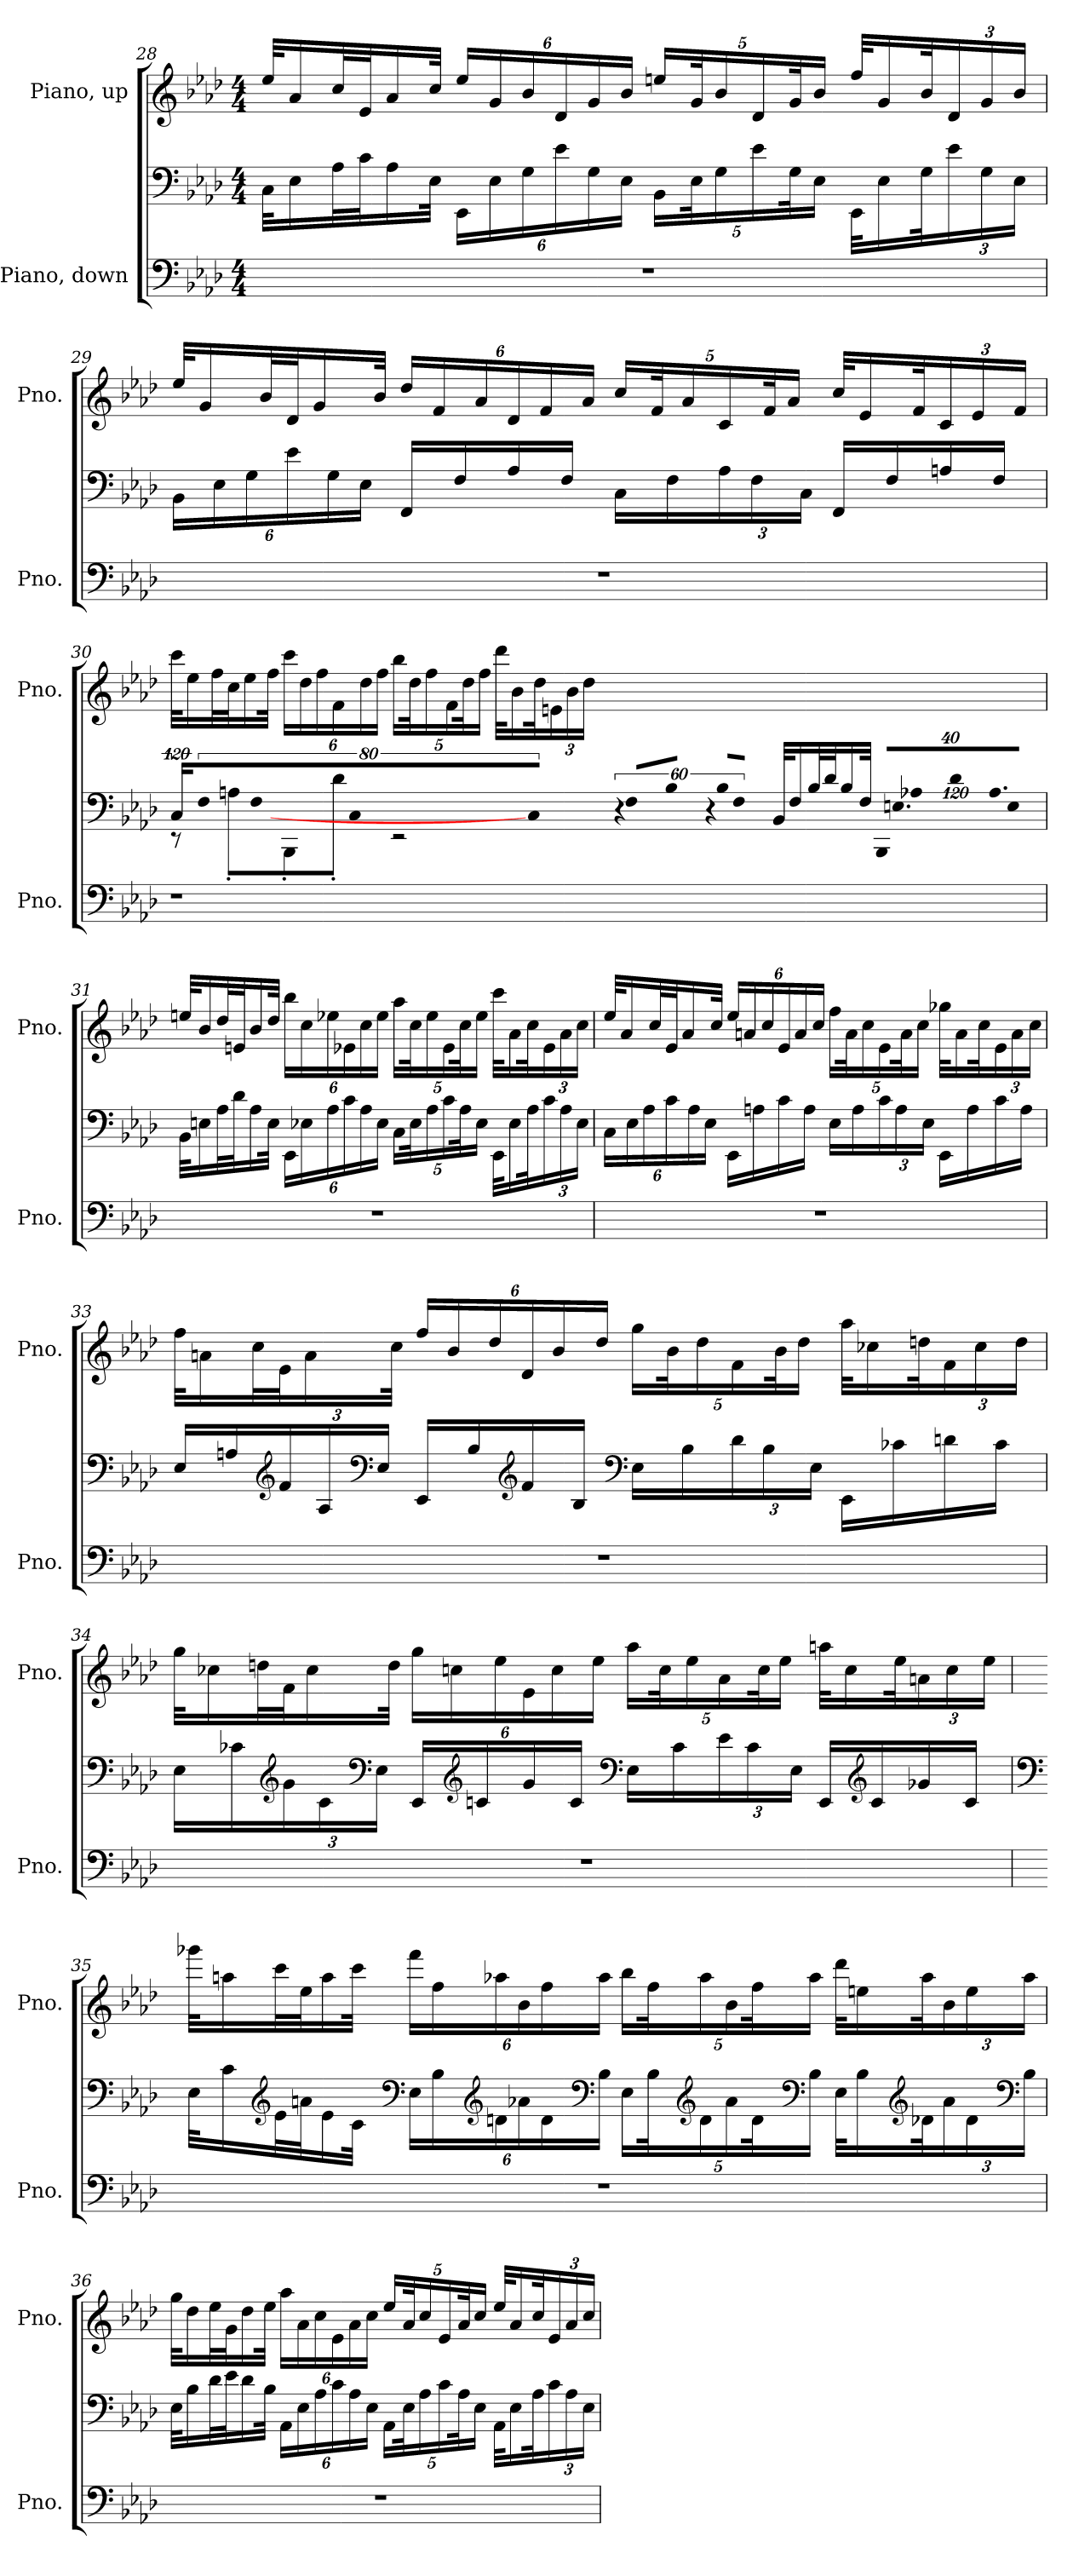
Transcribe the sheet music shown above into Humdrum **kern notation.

**kern	**kern	**kern
*part2	*part2	*part1
*staff3	*staff2	*staff1
*I"Piano, down	*	*I"Piano, up
*I'Pno.	*	*I'Pno.
!!LO:LB:g=z
*clefF4	*clefF4	*clefG2
*k[b-e-a-d-]	*k[b-e-a-d-]	*k[b-e-a-d-]
*M4/4	*M4/4	*M4/4
=28	=28	=28
1r	32C\KLL	32ee-/KLL
.	16E-\	16a-/
.	32A-\L	32cc/L
.	32c\J	32e-/J
.	16A-\	16a-/
.	32E-\JJk	32cc/JJk
*	*Xbrackettup	*Xbrackettup
.	24EE-\LL	24ee-/LL
.	24E-\	24g/
.	24G\	24b-/
.	24e-\	24d-/
.	24G\	24g/
.	24E-\JJ	24b-/JJ
.	20BB-\LL	20een/LL
.	40E-\K	40g/K
.	20G\	20b-/
.	20e-\	20d-/
.	40G\K	40g/K
.	20E-\JJ	20b-/JJ
.	32EE-\KLL	32ff/KLL
.	16E-\	16g/
.	32G\K	32b-/K
.	24e-\	24d-/
.	24G\	24g/
.	24E-\JJ	24b-/JJ
!!LO:PB:g=z
=29	=29	=29
1r	24BB-\LL	32ee-/KLL
.	.	16g/
.	24E-\	.
.	24G\	.
.	.	32b-/L
.	24e-\	32d-/J
.	.	16g/
.	24G\	.
.	24E-\JJ	.
.	.	32b-/JJk
.	16FF/LL	24dd-/LL
.	.	24f/
.	16F/	.
.	.	24a-/
.	16A-/	24d-/
.	.	24f/
.	16F/JJ	.
.	.	24a-/JJ
.	16C\LL	20cc/LL
.	.	40f/K
.	16F\	.
.	.	20a-/
.	24A-\	20c/
.	24F\	.
.	.	40f/K
.	.	20a-/JJ
.	24C\JJ	.
.	16FF/LL	32cc/KLL
.	.	16e-/
.	16F/	.
.	.	32f/K
.	16An/	24c/
.	.	24e-/
.	16F/JJ	.
.	.	24f/JJ
!!LO:LB:g=z
=30	=30	=30
*	*brackettup	*
!	!LO:N:vis=16	!
*	*^	*
1r	1920%107C/KL	8r	32ccc\KLL
.	.	.	16ee-\
!	!LO:N:vis=8	!	!
.	640%71F/	.	.
.	.	.	32ff\L
.	.	8An'\L	32cc\J
.	.	.	16ee-\
!	!LO:N:vis=32	!	!
.	1920%53F/LL	.	.
!	!LO:N:vis=32	!	!
.	[1920%53C/	.	.
.	.	.	32ff\JJk
.	1920ryy	.	.
!	!LO:N:vis=32	!	!
.	1920%53C/JJJ]	.	.
!	!LO:N:vis=32	!	!
.	1920%53r	8BBB-'\	24ccc\LL
!	!LO:N:vis=16	!	!
.	1920%107F/LL	.	.
.	.	.	24dd-\
!	!LO:N:vis=16	!	!
.	1920%107B-/JJ	.	24ff\
.	.	8d-'\J	24f\
!	!LO:N:vis=32	!	!
.	1920%53r	.	.
!	!LO:N:vis=32	!	!
.	1920%53B-/KLL	.	24dd-\
!	!LO:N:vis=16	!	!
.	1920%107F/JJ	.	.
.	.	.	24ff\JJ
.	32BB-/KLL	2r	20bb-\LL
.	16F/	.	.
.	.	.	40dd-\K
.	.	.	20ff\
.	32B-/L	.	.
.	32d-/J	.	20f\
.	16B-/	.	.
.	.	.	40dd-\K
.	.	.	20ff\JJ
.	32F/JJk	.	.
*	*Xbrackettup	*	*
!	!LO:N:vis=32	!	!
.	640%23BBB-/LLL	.	32ddd-\KLL
.	.	.	16b-\
!	!LO:N:vis=32.	!	!
.	1920%103En/	.	.
!	!LO:N:vis=32	!	!
.	640%23A-X/	.	.
.	.	.	32dd-\K
.	.	.	24en\
!	!LO:N:vis=32	!	!
.	640%23d-/	.	.
!	!LO:N:vis=32.	!	!
.	1920%103A-/	.	.
.	.	.	24b-\
.	.	.	24dd-\JJ
!	!LO:N:vis=32	!	!
.	640%23E/JJJ	.	.
960ryy	.	960ryy	960ryy
*	*v	*v	*
!!LO:LB:g=z
=31	=31	=31
1r	32BB-\KLL	32een/KLL
.	16En\	16b-/
.	32A-\L	32dd-/L
.	32d-\J	32en/J
.	16A-\	16b-/
.	32E\JJk	32dd-/JJk
.	24EE-\LL	24bb-\LL
.	24E-X\	24cc\
.	24A-\	24ee-X\
.	24c\	24e-X\
.	24A-\	24cc\
.	24E-\JJ	24ee-\JJ
.	20C\LL	20aa-\LL
.	40E-\K	40cc\K
.	20A-\	20ee-\
.	20c\	20e-\
.	40A-\K	40cc\K
.	20E-\JJ	20ee-\JJ
.	32EE-\KLL	32ccc\KLL
.	16E-\	16a-\
.	32A-\K	32cc\K
.	24c\	24e-\
.	24A-\	24a-\
.	24E-\JJ	24cc\JJ
!!LO:LB:g=z
=32	=32	=32
1r	24C\LL	32ee-/KLL
.	.	16a-/
.	24E-\	.
.	24A-\	.
.	.	32cc/L
.	24c\	32e-/J
.	.	16a-/
.	24A-\	.
.	24E-\JJ	.
.	.	32cc/JJk
.	16EE-\LL	24ee-/LL
.	.	24an/
.	16An\	.
.	.	24cc/
.	16c\	24e-/
.	.	24a/
.	16A\JJ	.
.	.	24cc/JJ
.	16E-\LL	20ff\LL
.	.	40a\K
.	16A\	.
.	.	20cc\
.	24c\	20e-\
.	24A\	.
.	.	40a\K
.	.	20cc\JJ
.	24E-\JJ	.
.	16EE-\LL	32gg-X\KLL
.	.	16a\
.	16A\	.
.	.	32cc\K
.	16c\	24e-\
.	.	24a\
.	16A\JJ	.
.	.	24cc\JJ
!!LO:PB:g=z
=33	=33	=33
1r	16E-/LL	32ff\KLL
.	.	16an\
.	16An/	.
.	.	32cc\L
*	*clefG2	*
.	24f/	32e-\J
.	.	16a\
.	24A/	.
*	*clefF4	*
.	24E-/JJ	.
.	.	32cc\JJk
.	16EE-/LL	24ff/LL
.	.	24b-/
.	16B-/	.
.	.	24dd-/
*	*clefG2	*
.	16f/	24d-/
.	.	24b-/
.	16B-/JJ	.
.	.	24dd-/JJ
*	*clefF4	*
.	16E-\LL	20gg\LL
.	.	40b-\K
.	16B-\	.
.	.	20dd-\
.	24d-\	20f\
.	24B-\	.
.	.	40b-\K
.	.	20dd-\JJ
.	24E-\JJ	.
.	16EE-\LL	32aa-\KLL
.	.	16cc-X\
.	16c-X\	.
.	.	32ddn\K
.	16dn\	24f\
.	.	24cc-\
.	16c-\JJ	.
.	.	24dd\JJ
!!LO:LB:g=z
=34	=34	=34
1r	16E-\LL	32gg\KLL
.	.	16cc-X\
.	16c-X\	.
.	.	32ddn\L
*	*clefG2	*
.	24g\	32f\J
.	.	16cc-\
.	24c-\	.
*	*clefF4	*
.	24E-\JJ	.
.	.	32dd\JJk
.	16EE-/LL	24gg\LL
.	.	24ccn\
*	*clefG2	*
.	16cn/	.
.	.	24ee-\
.	16g/	24e-\
.	.	24cc\
.	16c/JJ	.
.	.	24ee-\JJ
*	*clefF4	*
.	16E-\LL	20aa-\LL
.	.	40cc\K
.	16c\	.
.	.	20ee-\
.	24e-\	20a-\
.	24c\	.
.	.	40cc\K
.	.	20ee-\JJ
.	24E-\JJ	.
.	16EE-/LL	32aan\KLL
.	.	16cc\
*	*clefG2	*
.	16c/	.
.	.	32ee-\K
.	16g-X/	24an\
.	.	24cc\
.	16c/JJ	.
.	.	24ee-\JJ
!!LO:LB:g=z
=35	=35	=35
*	*clefF4	*
1r	32E-\KLL	32ggg-X\KLL
.	16c\	16aan\
*	*clefG2	*
.	32e-\L	32ccc\L
.	32an\J	32ee-\J
.	16e-\	16aa\
.	32c\JJk	32ccc\JJk
*	*clefF4	*
.	24E-\LL	24fff\LL
.	24B-\	24ff\
*	*clefG2	*
.	24dn\	24aa-X\
.	24a-X\	24b-\
.	24d\	24ff\
*	*clefF4	*
.	24B-\JJ	24aa-\JJ
.	20E-\LL	20bb-\LL
.	40B-\K	40ff\K
*	*clefG2	*
.	20d\	20aa-\
.	20a-\	20b-\
.	40d\K	40ff\K
*	*clefF4	*
.	20B-\JJ	20aa-\JJ
.	32E-\KLL	32ddd-\KLL
.	16B-\	16een\
*	*clefG2	*
.	32d-X\K	32aa-\K
.	24a-\	24b-\
.	24d-\	24ee\
*	*clefF4	*
.	24B-\JJ	24aa-\JJ
!!LO:LB:g=z
=36	=36	=36
1r	32E-\KLL	32gg\KLL
.	16B-\	16dd-\
.	32d-\L	32ee-\L
.	32e-\J	32g\J
.	16d-\	16dd-\
.	32B-\JJk	32ee-\JJk
.	24AA-\LL	24aa-\LL
.	24E-\	24a-\
.	24A-\	24cc\
.	24c\	24e-\
.	24A-\	24a-\
.	24E-\JJ	24cc\JJ
.	20AA-\LL	20ee-/LL
.	40E-\K	40a-/K
.	20A-\	20cc/
.	20c\	20e-/
.	40A-\K	40a-/K
.	20E-\JJ	20cc/JJ
.	32AA-\KLL	32ee-/KLL
.	16E-\	16a-/
.	32A-\K	32cc/K
.	24c\	24e-/
.	24A-\	24a-/
.	24E-\JJ	24cc/JJ
=	=	=
*-	*-	*-
